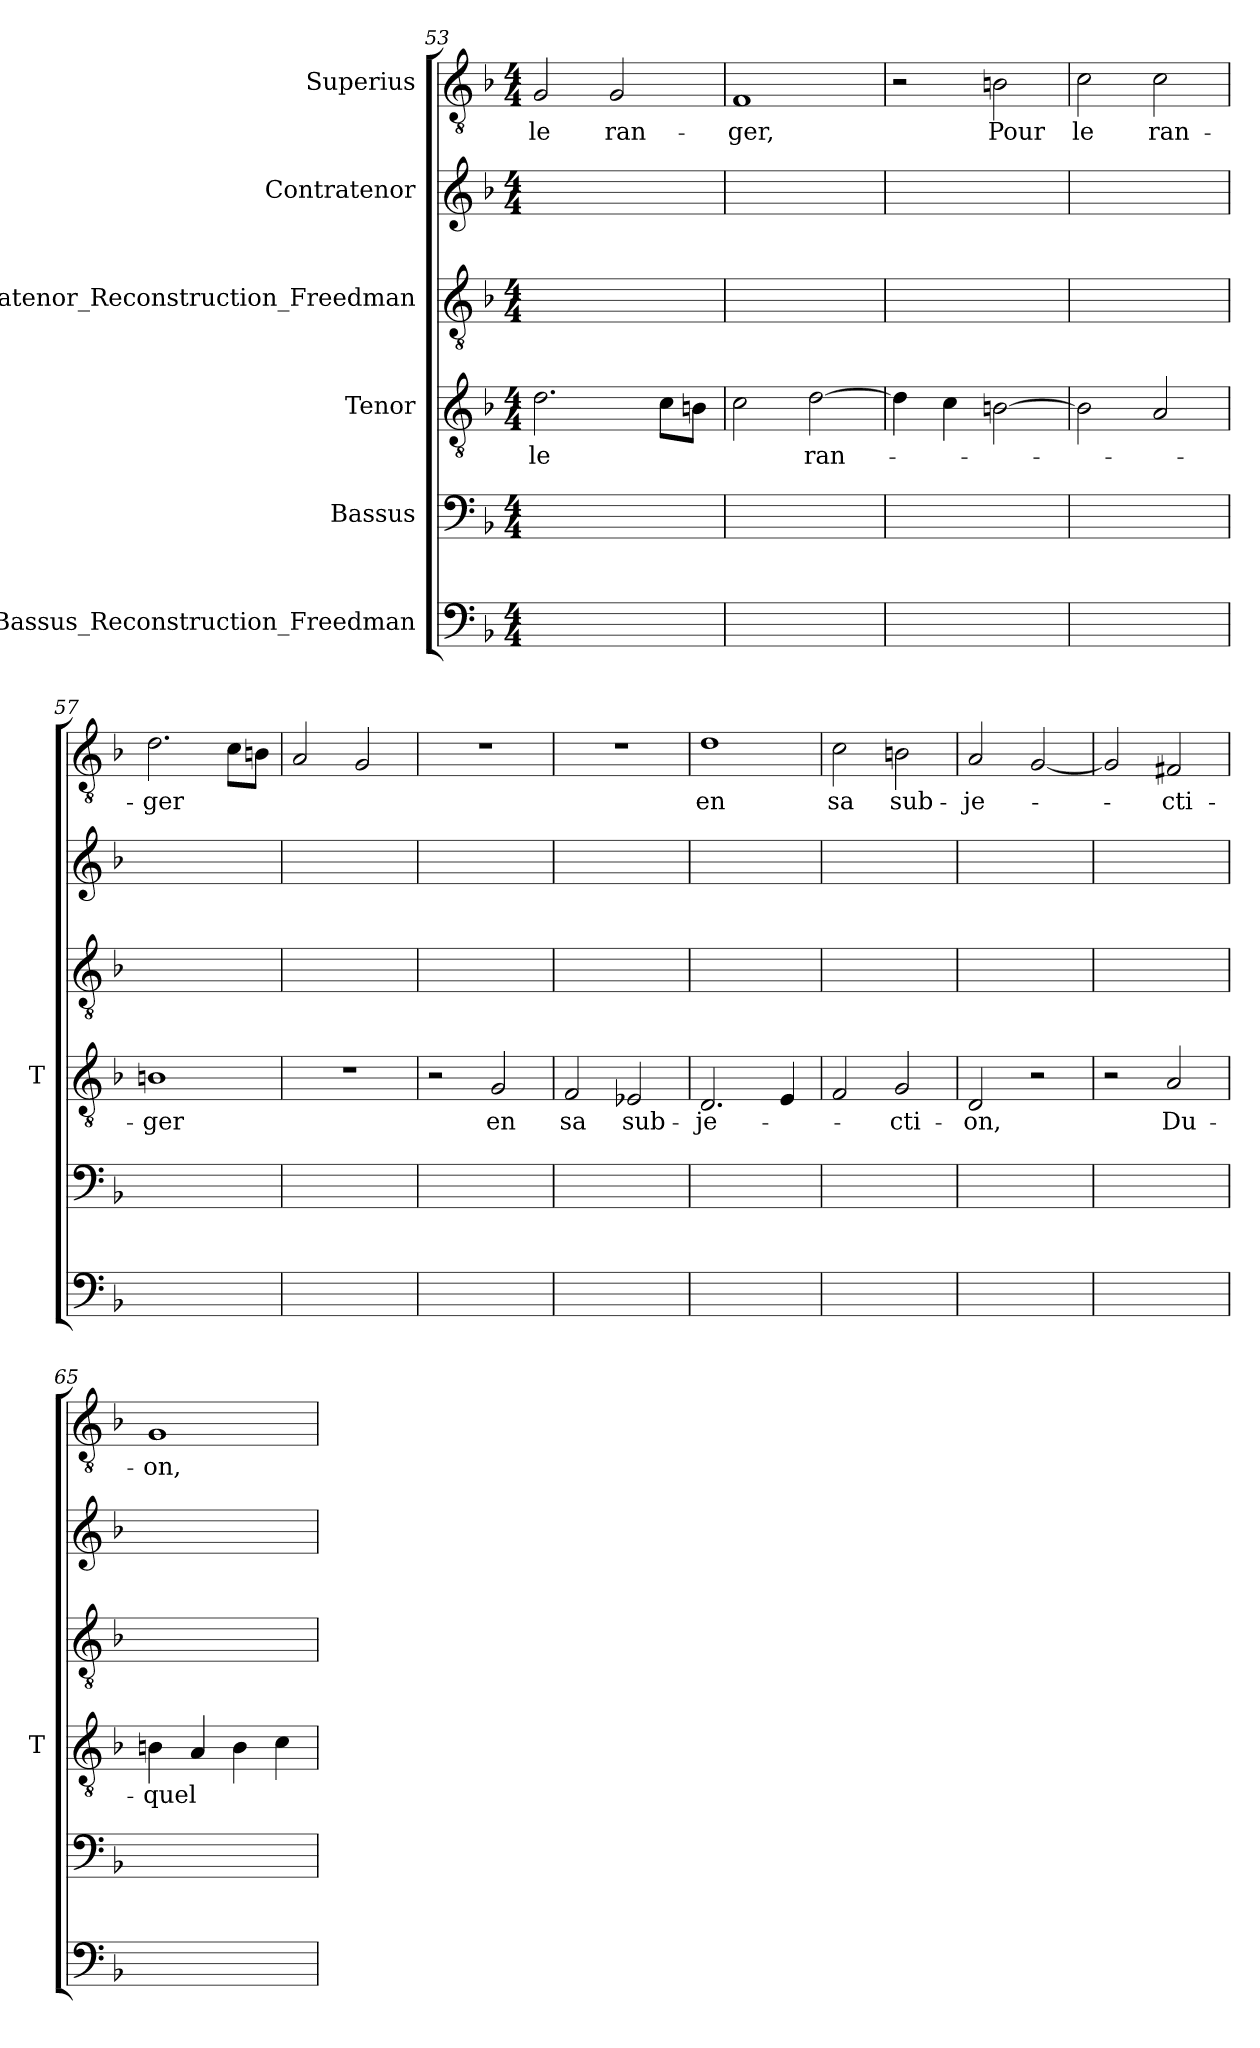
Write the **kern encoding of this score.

**kern	**kern	**kern	**text	**kern	**kern	**kern	**text
*part6	*part5	*part4	*part4	*part3	*part2	*part1	*part1
*staff6	*staff5	*staff4	*staff4	*staff3	*staff2	*staff1	*staff1
*I"Bassus_Reconstruction_Freedman	*I"Bassus	*I"Tenor	*	*I"Contratenor_Reconstruction_Freedman	*I"Contratenor	*I"Superius	*
*	*	*I'T	*	*	*	*	*
*clefF4	*clefF4	*clefGv2	*	*clefGv2	*clefG2	*clefGv2	*
*k[b-]	*k[b-]	*k[b-]	*	*k[b-]	*k[b-]	*k[b-]	*
*M4/4	*M4/4	*M4/4	*	*M4/4	*M4/4	*M4/4	*
=53	=53	=53	=53	=53	=53	=53	=53
1ryy	1ryy	2.d	-le	1ryy	1ryy	2G	-le
.	.	.	.	.	.	2G	ran-
.	.	8cL	.	.	.	.	.
.	.	8BJ	.	.	.	.	.
=54	=54	=54	=54	=54	=54	=54	=54
1ryy	1ryy	2c	.	1ryy	1ryy	1F	-ger,
.	.	[2d	ran-	.	.	.	.
=55	=55	=55	=55	=55	=55	=55	=55
1ryy	1ryy	4d]	.	1ryy	1ryy	2r	.
.	.	4c	.	.	.	.	.
.	.	[2B	.	.	.	2B	-Pour
=56	=56	=56	=56	=56	=56	=56	=56
1ryy	1ryy	2B]	.	1ryy	1ryy	2c	-le
.	.	2A	.	.	.	2c	ran-
=57	=57	=57	=57	=57	=57	=57	=57
1ryy	1ryy	1B	-ger	1ryy	1ryy	2.d	-ger
.	.	.	.	.	.	8cL	.
.	.	.	.	.	.	8BJ	.
=58	=58	=58	=58	=58	=58	=58	=58
1ryy	1ryy	1r	.	1ryy	1ryy	2A	.
.	.	.	.	.	.	2G	.
=59	=59	=59	=59	=59	=59	=59	=59
1ryy	1ryy	2r	.	1ryy	1ryy	1r	.
.	.	2G	-en	.	.	.	.
=60	=60	=60	=60	=60	=60	=60	=60
1ryy	1ryy	2F	-sa	1ryy	1ryy	1r	.
.	.	2E-X	sub-	.	.	.	.
=61	=61	=61	=61	=61	=61	=61	=61
1ryy	1ryy	2.D	je-	1ryy	1ryy	1d	-en
.	.	4E	.	.	.	.	.
=62	=62	=62	=62	=62	=62	=62	=62
1ryy	1ryy	2F	.	1ryy	1ryy	2c	-sa
.	.	2G	cti-	.	.	2B	sub-
=63	=63	=63	=63	=63	=63	=63	=63
1ryy	1ryy	2D	-on,	1ryy	1ryy	2A	je-
.	.	2r	.	.	.	[2G	.
=64	=64	=64	=64	=64	=64	=64	=64
1ryy	1ryy	2r	.	1ryy	1ryy	2G]	.
.	.	2A	Du-	.	.	2F#X	cti-
=65	=65	=65	=65	=65	=65	=65	=65
1ryy	1ryy	4B	-quel	1ryy	1ryy	1G	-on,
.	.	4A	.	.	.	.	.
.	.	4B	.	.	.	.	.
.	.	4c	.	.	.	.	.
=	=	=	=	=	=	=	=
*-	*-	*-	*-	*-	*-	*-	*-
